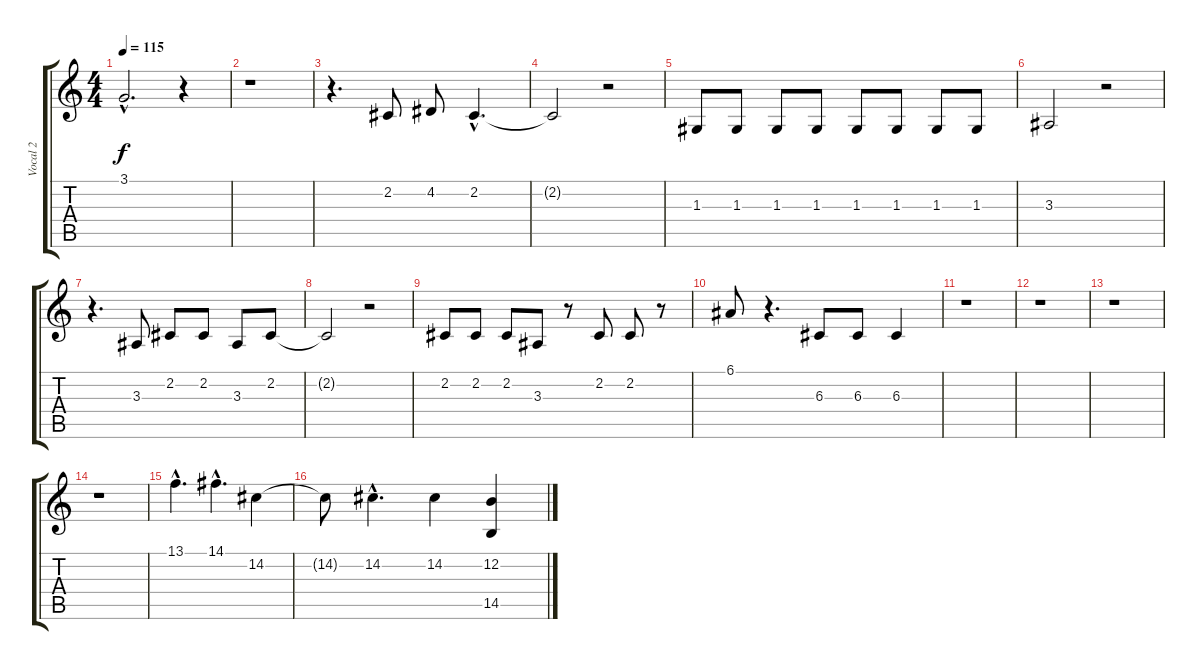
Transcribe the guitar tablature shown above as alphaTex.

\track ("Vocal 2" "Vocal 2") {instrument lead2sawtooth}
\staff {score tabs}
\tuning (E4 B3 G3 D3 A2 E2) {hide}
\ts (4 4)
\tempo 115
\clef g2
\ks c
3.1{hac}.2{d dy f} r.4 |
r.1 |
r.4{d} 2.2.8 4.2.8 2.2{hac}.4{d} |
2.2{t}.2 r.2 |
1.3.8 1.3.8 1.3.8 1.3.8 1.3.8 1.3.8 1.3.8 1.3.8 |
3.3.2 r.2 |
r.4{d} 3.3.8 2.2.8 2.2.8 3.3.8 2.2.8 |
2.2{t}.2 r.2 |
2.2.8 2.2.8 2.2.8 3.3.8 r.8 2.2.8 2.2.8 r.8 |
6.1.8 r.4{d} 6.3.8 6.3.8 6.3.4 |
r.1 |
r.1 |
r.1 |
r.1 |
13.1{hac}.4{d} 14.1{hac}.4{d} 14.2.4 |
14.2{t}.8 14.2{hac}.4{d} 14.2.4 (12.2 14.5).4
